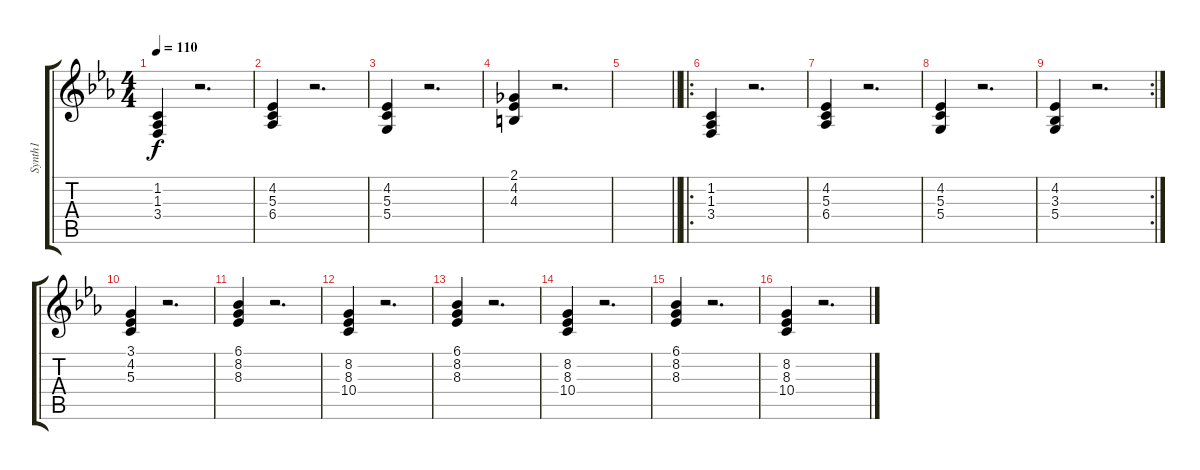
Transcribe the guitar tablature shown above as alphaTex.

\track ("Synth1" "Synth1") {instrument choiraahs}
\staff {score tabs}
\tuning (E4 B3 G3 D3 A2 E2) {hide}
\ts (4 4)
\tempo 110
\clef g2
\ks eb
(1.2 1.3 3.4).4{dy f} r.2{d} |
(4.2 5.3 6.4).4 r.2{d} |
(4.2 5.3 5.4).4 r.2{d} |
(2.1 4.2 4.3).4 r.2{d} |
\barLineRight lightlight
|
\ro
(1.2 1.3 3.4).4 r.2{d} |
(4.2 5.3 6.4).4 r.2{d} |
(4.2 5.3 5.4).4 r.2{d} |
\rc 2
(4.2 3.3 5.4).4 r.2{d} |
(3.1 4.2 5.3).4 r.2{d} |
(6.1 8.2 8.3).4 r.2{d} |
(8.2 8.3 10.4).4 r.2{d} |
(6.1 8.2 8.3).4 r.2{d} |
(8.2 8.3 10.4).4 r.2{d} |
(6.1 8.2 8.3).4 r.2{d} |
(8.2 8.3 10.4).4 r.2{d}
